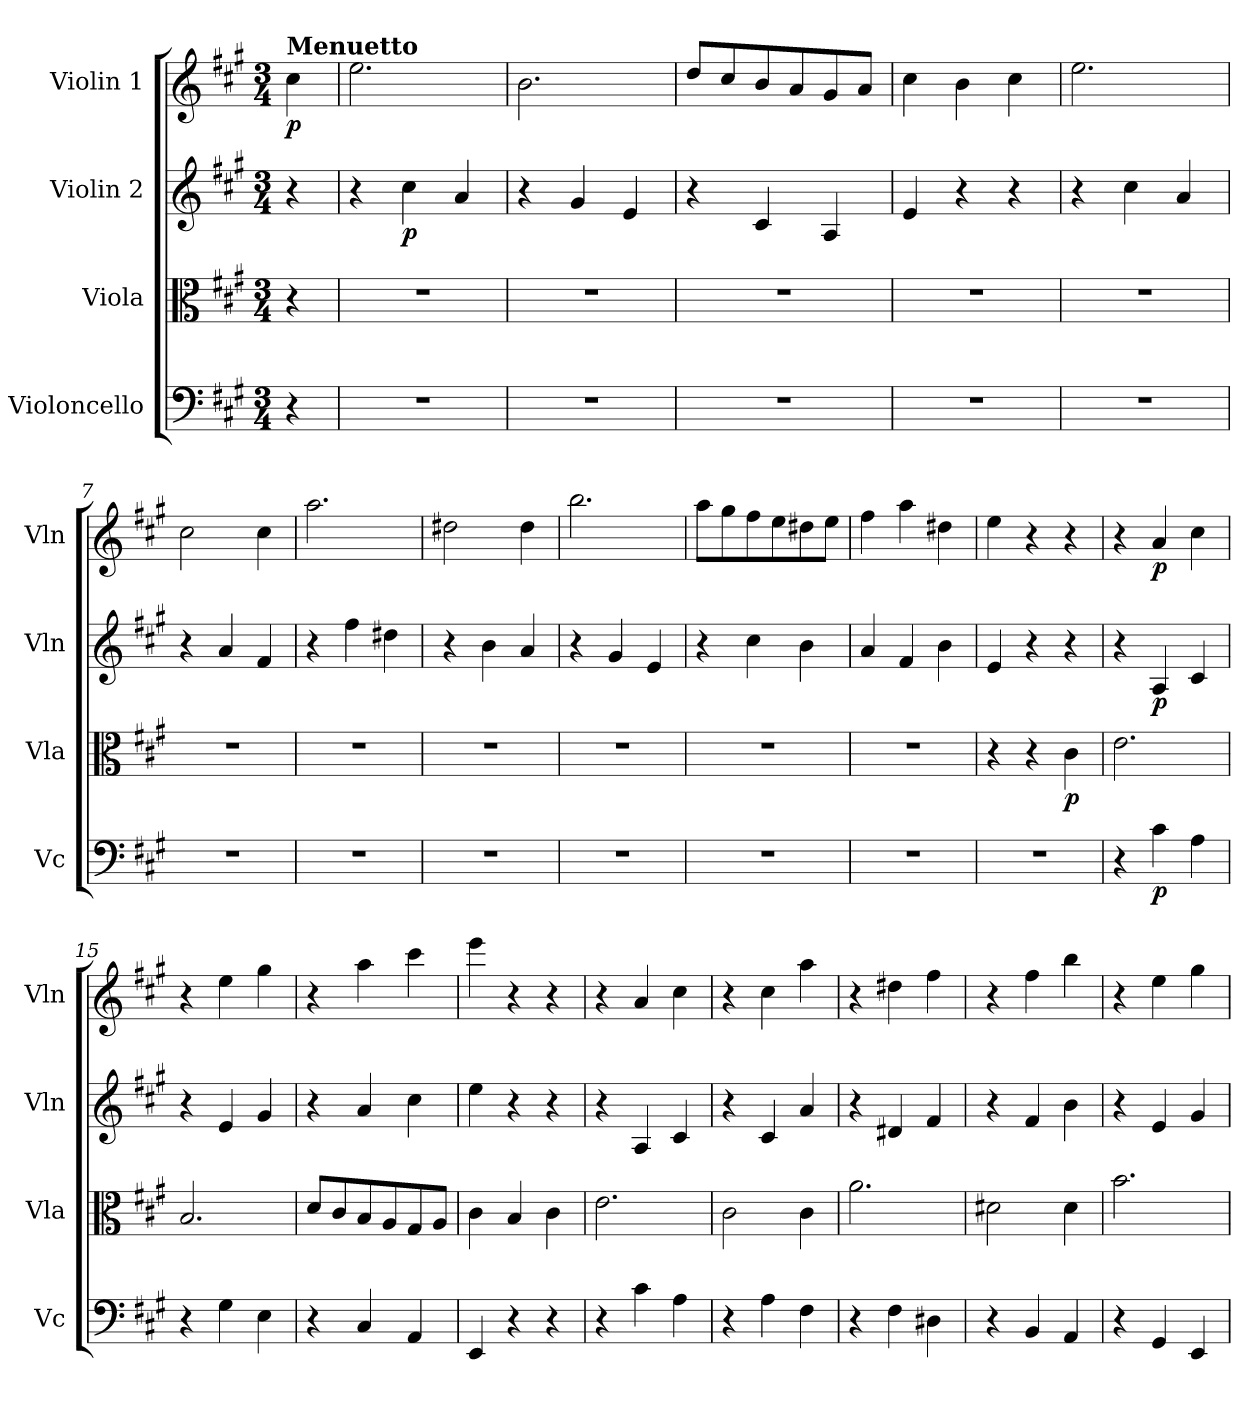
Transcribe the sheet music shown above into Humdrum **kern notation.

**kern	**dynam	**kern	**dynam	**kern	**dynam	**kern	**dynam
*part4	*part4	*part3	*part3	*part2	*part2	*part1	*part1
*staff4	*staff4	*staff3	*staff3	*staff2	*staff2	*staff1	*staff1
*I"Violoncello	*	*I"Viola	*	*I"Violin 2	*	*I"Violin 1	*
*I'Vc	*	*I'Vla	*	*I'Vln	*	*I'Vln	*
*clefF4	*	*clefC3	*	*clefG2	*	*clefG2	*
*k[f#c#g#]	*	*k[f#c#g#]	*	*k[f#c#g#]	*	*k[f#c#g#]	*
*M3/4	*	*M3/4	*	*M3/4	*	*M3/4	*
*MM125	*	*MM125	*	*MM125	*	*MM125	*
=1	=1	=1	=1	=1	=1	=1	=1
!	!	!	!	!	!	!LO:TX:a:B:t=Menuetto	!
!	!	!	!	!	!	!	!LO:DY:b
4r	.	4r	.	4r	.	4cc#\	p
=2	=2	=2	=2	=2	=2	=2	=2
2.r	.	2.r	.	4r	.	2.ee\	.
!	!	!	!	!	!LO:DY:b	!	!
.	.	.	.	4cc#\	p	.	.
.	.	.	.	4a/	.	.	.
=3	=3	=3	=3	=3	=3	=3	=3
2.r	.	2.r	.	4r	.	2.b\	.
.	.	.	.	4g#/	.	.	.
.	.	.	.	4e/	.	.	.
=4	=4	=4	=4	=4	=4	=4	=4
2.r	.	2.r	.	4r	.	8dd/L	.
.	.	.	.	.	.	8cc#/	.
.	.	.	.	4c#/	.	8b/	.
.	.	.	.	.	.	8a/	.
.	.	.	.	4A/	.	8g#/	.
.	.	.	.	.	.	8a/J	.
=5	=5	=5	=5	=5	=5	=5	=5
2.r	.	2.r	.	4e/	.	4cc#\	.
.	.	.	.	4r	.	4b\	.
.	.	.	.	4r	.	4cc#\	.
!!LO:LB:g=z
=6	=6	=6	=6	=6	=6	=6	=6
2.r	.	2.r	.	4r	.	2.ee\	.
.	.	.	.	4cc#\	.	.	.
.	.	.	.	4a/	.	.	.
=7	=7	=7	=7	=7	=7	=7	=7
2.r	.	2.r	.	4r	.	2cc#\	.
.	.	.	.	4a/	.	.	.
.	.	.	.	4f#/	.	4cc#\	.
=8	=8	=8	=8	=8	=8	=8	=8
2.r	.	2.r	.	4r	.	2.aa\	.
.	.	.	.	4ff#\	.	.	.
.	.	.	.	4dd#X\	.	.	.
=9	=9	=9	=9	=9	=9	=9	=9
2.r	.	2.r	.	4r	.	2dd#X\	.
.	.	.	.	4b\	.	.	.
.	.	.	.	4a/	.	4dd#\	.
=10	=10	=10	=10	=10	=10	=10	=10
2.r	.	2.r	.	4r	.	2.bb\	.
.	.	.	.	4g#/	.	.	.
.	.	.	.	4e/	.	.	.
=11	=11	=11	=11	=11	=11	=11	=11
2.r	.	2.r	.	4r	.	8aa\L	.
.	.	.	.	.	.	8gg#\	.
.	.	.	.	4cc#\	.	8ff#\	.
.	.	.	.	.	.	8ee\	.
.	.	.	.	4b\	.	8dd#X\	.
.	.	.	.	.	.	8ee\J	.
!!LO:PB:g=z
=12	=12	=12	=12	=12	=12	=12	=12
2.r	.	2.r	.	4a/	.	4ff#\	.
.	.	.	.	4f#/	.	4aa\	.
.	.	.	.	4b\	.	4dd#X\	.
=13	=13	=13	=13	=13	=13	=13	=13
2.r	.	4r	.	4e/	.	4ee\	.
.	.	4r	.	4r	.	4r	.
!	!	!	!LO:DY:b	!	!	!	!
.	.	4c#\	p	4r	.	4r	.
=14	=14	=14	=14	=14	=14	=14	=14
4r	.	2.e\	.	4r	.	4r	.
!	!LO:DY:b	!	!	!	!LO:DY:b	!	!LO:DY:b
4c#\	p	.	.	4A/	p	4a/	p
4A\	.	.	.	4c#/	.	4cc#\	.
=15	=15	=15	=15	=15	=15	=15	=15
4r	.	2.B/	.	4r	.	4r	.
4G#\	.	.	.	4e/	.	4ee\	.
4E\	.	.	.	4g#/	.	4gg#\	.
=16	=16	=16	=16	=16	=16	=16	=16
4r	.	8d/L	.	4r	.	4r	.
.	.	8c#/	.	.	.	.	.
4C#/	.	8B/	.	4a/	.	4aa\	.
.	.	8A/	.	.	.	.	.
4AA/	.	8G#/	.	4cc#\	.	4ccc#\	.
.	.	8A/J	.	.	.	.	.
=17	=17	=17	=17	=17	=17	=17	=17
4EE/	.	4c#\	.	4ee\	.	4eee\	.
4r	.	4B/	.	4r	.	4r	.
4r	.	4c#\	.	4r	.	4r	.
!!LO:PB:g=z
=18	=18	=18	=18	=18	=18	=18	=18
4r	.	2.e\	.	4r	.	4r	.
4c#\	.	.	.	4A/	.	4a/	.
4A\	.	.	.	4c#/	.	4cc#\	.
=19	=19	=19	=19	=19	=19	=19	=19
4r	.	2c#\	.	4r	.	4r	.
4A\	.	.	.	4c#/	.	4cc#\	.
4F#\	.	4c#\	.	4a/	.	4aa\	.
=20	=20	=20	=20	=20	=20	=20	=20
4r	.	2.a\	.	4r	.	4r	.
4F#\	.	.	.	4d#X/	.	4dd#X\	.
4D#X\	.	.	.	4f#/	.	4ff#\	.
=21	=21	=21	=21	=21	=21	=21	=21
4r	.	2d#X\	.	4r	.	4r	.
4BB/	.	.	.	4f#/	.	4ff#\	.
4AA/	.	4d#\	.	4b\	.	4bb\	.
=22	=22	=22	=22	=22	=22	=22	=22
4r	.	2.b\	.	4r	.	4r	.
4GG#/	.	.	.	4e/	.	4ee\	.
4EE/	.	.	.	4g#/	.	4gg#\	.
=	=	=	=	=	=	=	=
*-	*-	*-	*-	*-	*-	*-	*-
